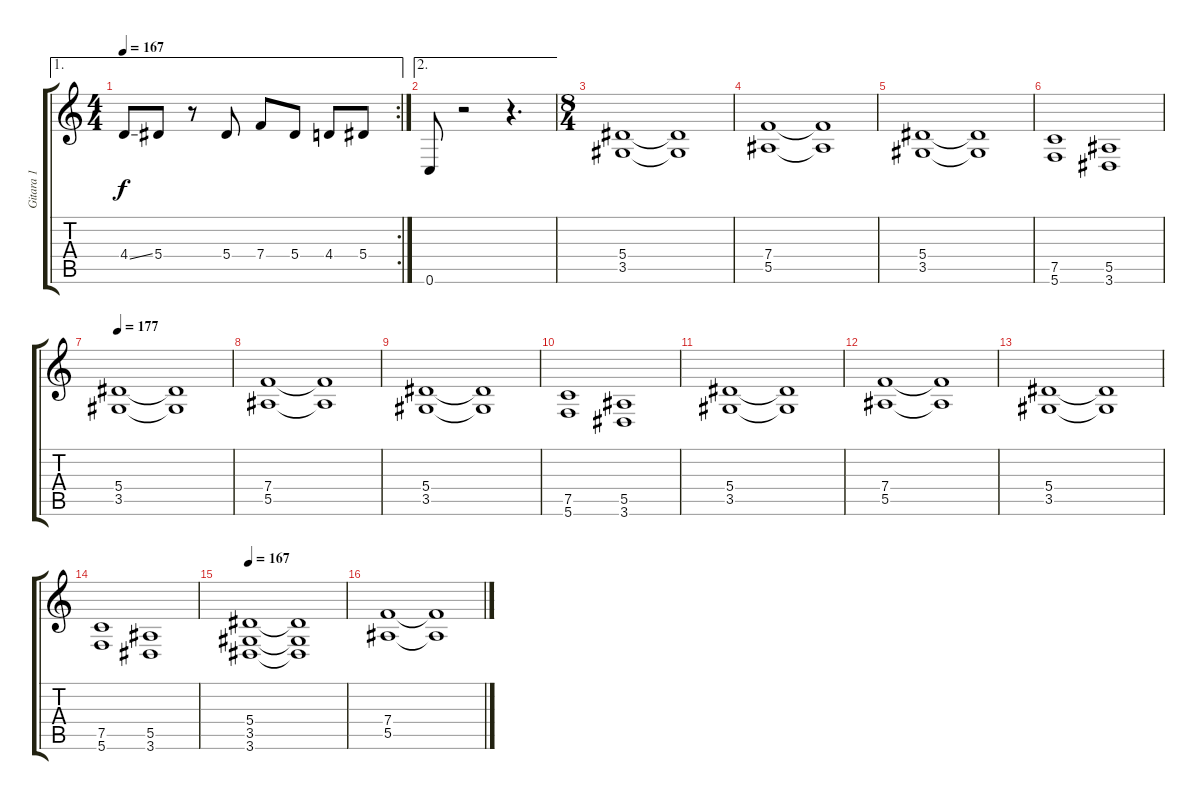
\track ("Gitara 1" "Gitara 1") {instrument distortionguitar}
\staff {score tabs}
\tuning (C4 G3 Eb3 Bb2 F2 C2) {hide}
\ae 1
\rc 2
\ts (4 4)
\tempo 167
\clef g2
\ks c
4.4{ss}.8{dy f} 5.4.8 r.8 5.4.8 7.4.8 5.4.8 4.4.8 5.4.8 |
\ae 2
0.6.8 r.2 r.4{d} |
\ts (8 4)
(5.4 3.5).1 (5.4{t} 3.5{t}).1 |
(7.4 5.5).1 (7.4{t} 5.5{t}).1 |
(5.4 3.5).1 (5.4{t} 3.5{t}).1 |
(7.5 5.6).1 (5.5 3.6).1 |
\tempo 177
(5.4 3.5).1 (5.4{t} 3.5{t}).1 |
(7.4 5.5).1 (7.4{t} 5.5{t}).1 |
(5.4 3.5).1 (5.4{t} 3.5{t}).1 |
(7.5 5.6).1 (5.5 3.6).1 |
(5.4 3.5).1 (5.4{t} 3.5{t}).1 |
(7.4 5.5).1 (7.4{t} 5.5{t}).1 |
(5.4 3.5).1 (5.4{t} 3.5{t}).1 |
(7.5 5.6).1 (5.5 3.6).1 |
\tempo 167
(5.4 3.5 3.6).1 (5.4{t} 3.5{t} 3.6{t}).1 |
(7.4 5.5).1 (7.4{t} 5.5{t}).1
